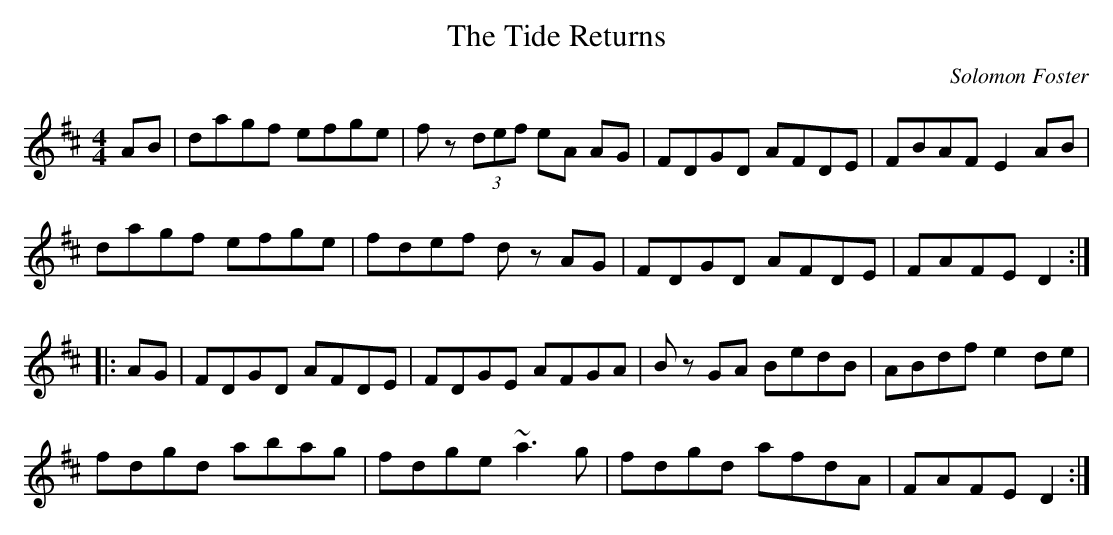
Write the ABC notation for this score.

X:1
T:The Tide Returns
C:Solomon Foster
M:4/4
L:1/8
K:D
AB | dagf efge | fz (3def eA AG | FDGD AFDE | FBAF E2 AB |
dagf efge | fdef dz AG | FDGD AFDE | FAFE D2 :|
|: AG | FDGD AFDE | FDGE AFGA | Bz GA BedB | ABdf e2 de |
fdgd abag | fdge ~a3g | fdgd afdA | FAFE D2:|
